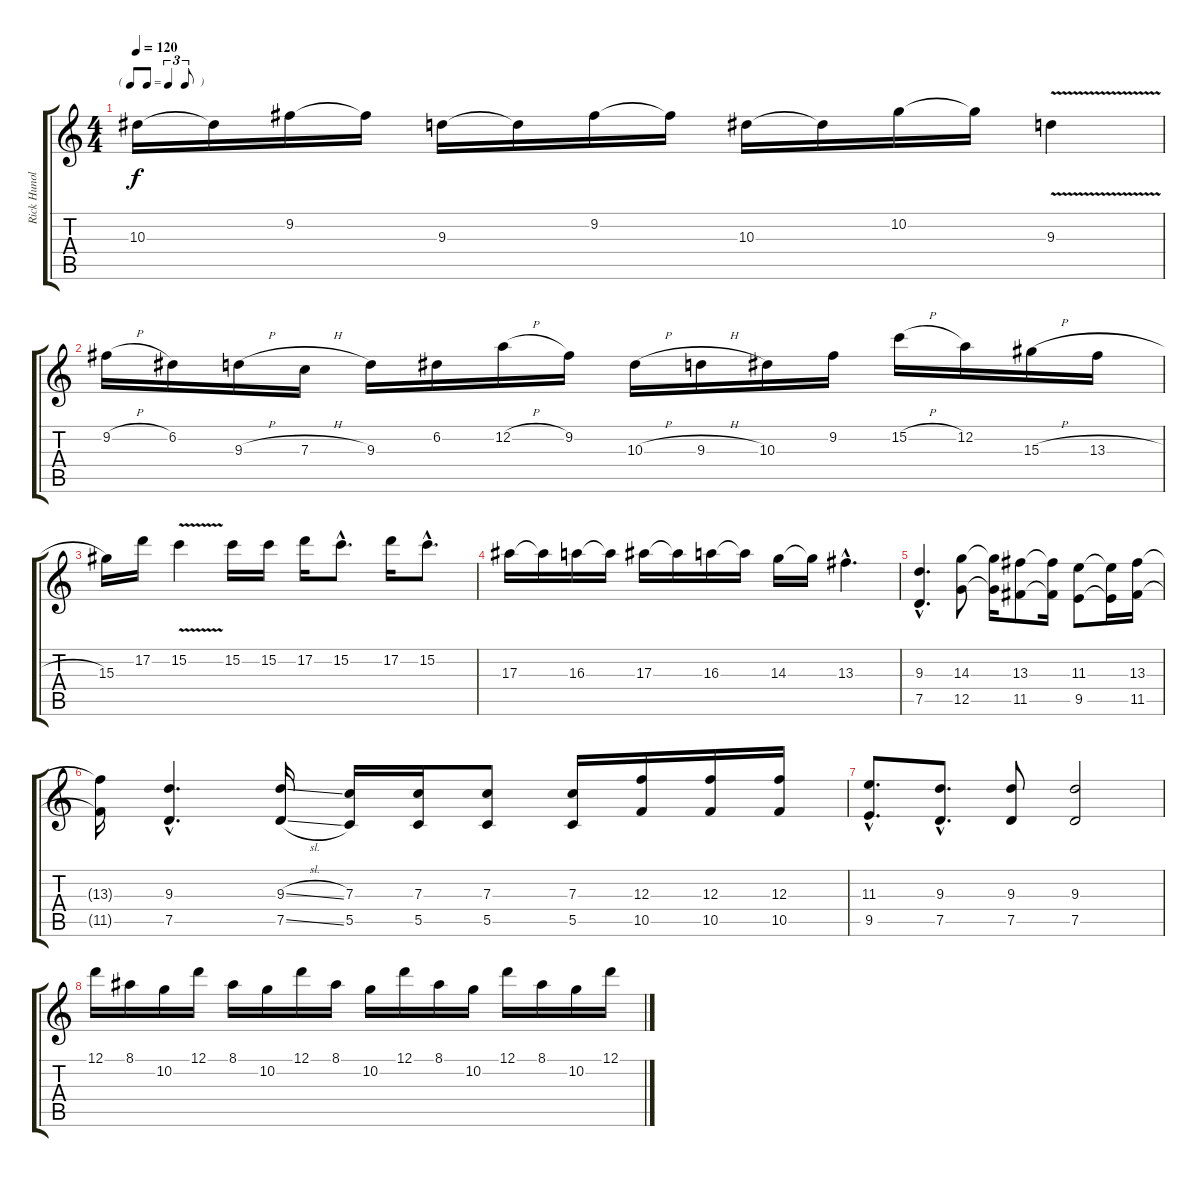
\track ("Rick Hunolt" "Rick Hunol") {instrument distortionguitar}
\staff {score tabs}
\tuning (D4 A3 F3 C3 G2 D2) {hide}
\ts (4 4)
\tf triplet8th
\tempo 120
\clef g2
\ks c
10.3.16{dy f} 10.3{t}.16 9.2.16 9.2{t}.16 9.3.16 9.3{t}.16 9.2.16 9.2{t}.16 10.3.16 10.3{t}.16 10.2.16 10.2{t}.16 9.3{v}.4 |
9.2{h}.16 6.2.16 9.3{h}.16 7.3{h}.16 9.3.16 6.2.16 12.2{h}.16 9.2.16 10.3{h}.16 9.3{h}.16 10.3.16 9.2.16 15.2{h}.16 12.2.16 15.3{h}.16 13.3{h}.16 |
15.3.16 17.2.16 15.2{v}.4 15.2.16 15.2.16 17.2.16 15.2{hac}.8{d} 17.2.16 15.2{hac}.8{d} |
17.3.16 17.3{t}.16 16.3.16 16.3{t}.16 17.3.16 17.3{t}.16 16.3.16 16.3{t}.16 14.3.16 14.3{t}.16 13.3{hac}.4{d} |
(9.3{hac} 7.5{hac}).4{d} (14.3 12.5).8 (14.3{t} 12.5{t}).16 (13.3 11.5).8 (13.3{t} 11.5{t}).16 (11.3 9.5).8 (11.3{t} 9.5{t}).16 (13.3 11.5).16 |
(13.3{t} 11.5{t}).16 (9.3{hac} 7.5{hac}).4{d} (9.3{sl} 7.5{sl}).16 (7.3 5.5).16 (7.3 5.5).16 (7.3 5.5).8 (7.3 5.5).16 (12.3 10.5).16 (12.3 10.5).16 (12.3 10.5).16 |
(11.3{hac} 9.5{hac}).8{d} (9.3{hac} 7.5{hac}).8{d} (9.3 7.5).8 (9.3 7.5).2 |
12.1.16 8.1.16 10.2.16 12.1.16 8.1.16 10.2.16 12.1.16 8.1.16 10.2.16 12.1.16 8.1.16 10.2.16 12.1.16 8.1.16 10.2.16 12.1.16
